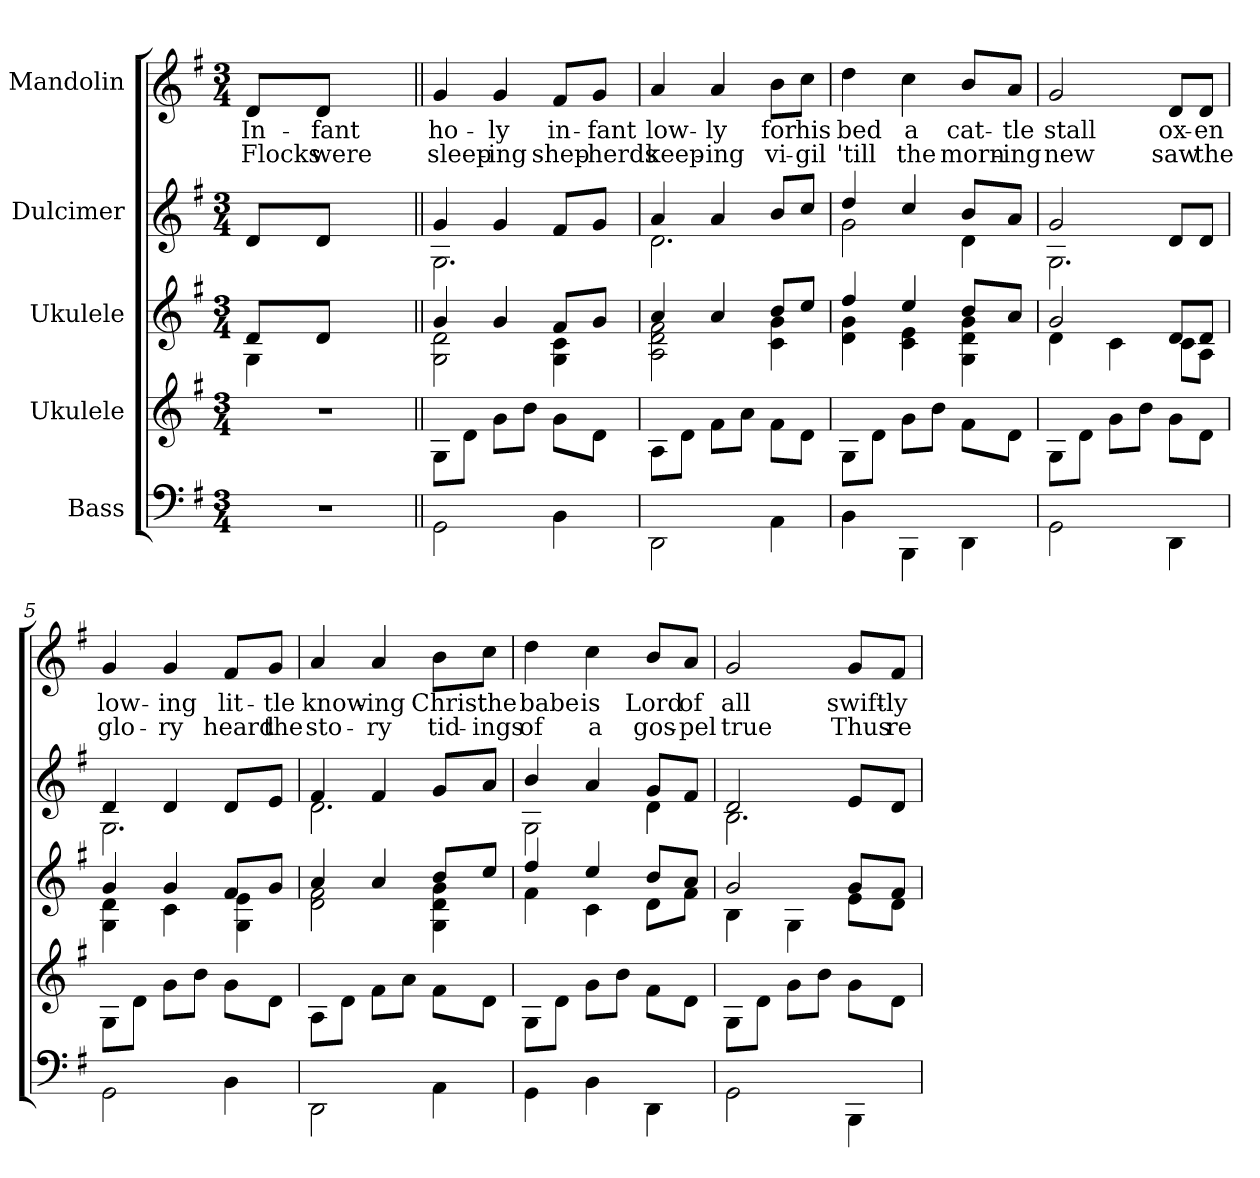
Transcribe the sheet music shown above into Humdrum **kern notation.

**kern	**kern	**kern	**kern	**kern	**text	**text
*part5	*part4	*part3	*part2	*part1	*part1	*part1
*staff5	*staff4	*staff3	*staff2	*staff1	*staff1	*staff1
*I"Bass	*I"Ukulele	*I"Ukulele	*I"Dulcimer	*I"Mandolin	*	*
*stria4	*stria4	*stria4	*	*	*	*
*	*	*	*clefG2	*clefG2	*	*
*k[f#]	*k[f#]	*k[f#]	*k[f#]	*k[f#]	*	*
*G:	*G:	*G:	*G:	*G:	*	*
*M3/4	*M3/4	*M3/4	*M3/4	*M3/4	*	*
=	=	=	=	=	=	=
*	*	*^	*	*	*	*
!	!	!	!	!	!	!LO:LY:b	!LO:LY:b
2.r	2.r	8d/L	4G\	8d/L	8d/L	In-	Flocks
!	!	!	!	!	!	!LO:LY:b	!LO:LY:b
.	.	8d/J	.	8d/J	8d/J	-fant	were
.	.	2ryy	2ryy	2ryy	2ryy	.	.
=1||	=1||	=1||	=1||	=1||	=1||	=1||	=1||
*stria4	*stria4	*stria4	*	*	*	*	*
*	*	*	*	*^	*	*	*
!	!	!	!	!	!	!	!LO:LY:b	!LO:LY:b
2GG\	8G\L	4g/	2G\ 2d\	4g/	2.G\	4g/	ho-	sleep-
.	8d\J	.	.	.	.	.	.	.
!	!	!	!	!	!	!	!LO:LY:b	!LO:LY:b
.	8g\L	4g/	.	4g/	.	4g/	-ly	-ing
.	8b\J	.	.	.	.	.	.	.
!	!	!	!	!	!	!	!LO:LY:b	!LO:LY:b
4BB\	8g\L	8f#/L	4G\ 4c\	8f#/L	.	8f#/L	in-	shep-
!	!	!	!	!	!	!	!LO:LY:b	!LO:LY:b
.	8d\J	8g/J	.	8g/J	.	8g/J	-fant	-herds
=2	=2	=2	=2	=2	=2	=2	=2	=2
!	!	!	!	!	!	!	!LO:LY:b	!LO:LY:b
2DD\	8A\L	4a/	2A\ 2d\ 2f#\	4a/	2.d\	4a/	low-	keep-
.	8d\J	.	.	.	.	.	.	.
!	!	!	!	!	!	!	!LO:LY:b	!LO:LY:b
.	8f#\L	4a/	.	4a/	.	4a/	-ly	-ing
.	8a\J	.	.	.	.	.	.	.
!	!	!	!	!	!	!	!LO:LY:b	!LO:LY:b
4AA\	8f#\L	8b/L	4c\ 4g\	8b/L	.	8b\L	for	vi-
!	!	!	!	!	!	!	!LO:LY:b	!LO:LY:b
.	8d\J	8cc/J	.	8cc/J	.	8cc\J	his	-gil
!!LO:LB:g=z
=3	=3	=3	=3	=3	=3	=3	=3	=3
!	!	!	!	!	!	!	!LO:LY:b	!LO:LY:b
4BB\	8G\L	4dd/	4d\ 4g\	4dd/	2g\	4dd\	bed	'till
.	8d\J	.	.	.	.	.	.	.
!	!	!	!	!	!	!	!LO:LY:b	!LO:LY:b
4BBB\	8g\L	4cc/	4c\ 4e\	4cc/	.	4cc\	a	the
.	8b\J	.	.	.	.	.	.	.
!	!	!	!	!	!	!	!LO:LY:b	!LO:LY:b
4DD\	8f#\L	8b/L	4G\ 4d\ 4g\	8b/L	4d\	8b/L	cat-	morn-
!	!	!	!	!	!	!	!LO:LY:b	!LO:LY:b
.	8d\J	8a/J	.	8a/J	.	8a/J	-tle	-ing
=4	=4	=4	=4	=4	=4	=4	=4	=4
!	!	!	!	!	!	!	!LO:LY:b	!LO:LY:b
2GG\	8G\L	2g/	4d\	2g/	2.G\	2g/	stall	new
.	8d\J	.	.	.	.	.	.	.
.	8g\L	.	4c\	.	.	.	.	.
.	8b\J	.	.	.	.	.	.	.
!	!	!	!	!	!	!	!LO:LY:b	!LO:LY:b
4DD\	8g\L	8d/L	8c\L	8d/L	.	8d/L	ox-	saw
!	!	!	!	!	!	!	!LO:LY:b	!LO:LY:b
.	8d\J	8d/J	8A\J	8d/J	.	8d/J	-en	the
=5	=5	=5	=5	=5	=5	=5	=5	=5
!	!	!	!	!	!	!	!LO:LY:b	!LO:LY:b
2GG\	8G\L	4g/	4G\ 4d\	4d/	2.G\	4g/	low-	glo-
.	8d\J	.	.	.	.	.	.	.
!	!	!	!	!	!	!	!LO:LY:b	!LO:LY:b
.	8g\L	4g/	4c\	4d/	.	4g/	-ing	-ry
.	8b\J	.	.	.	.	.	.	.
!	!	!	!	!	!	!	!LO:LY:b	!LO:LY:b
4BB\	8g\L	8f#/L	4G\ 4e\	8d/L	.	8f#/L	lit-	heard
!	!	!	!	!	!	!	!LO:LY:b	!LO:LY:b
.	8d\J	8g/J	.	8e/J	.	8g/J	-tle	the
=6	=6	=6	=6	=6	=6	=6	=6	=6
!	!	!	!	!	!	!	!LO:LY:b	!LO:LY:b
2DD\	8A\L	4a/	2d\ 2f#\	4f#/	2.d\	4a/	know-	sto-
.	8d\J	.	.	.	.	.	.	.
!	!	!	!	!	!	!	!LO:LY:b	!LO:LY:b
.	8f#\L	4a/	.	4f#/	.	4a/	-ing	-ry
.	8a\J	.	.	.	.	.	.	.
!	!	!	!	!	!	!	!LO:LY:b	!LO:LY:b
4AA\	8f#\L	8b/L	4G\ 4d\ 4g\	8g/L	.	8b\L	Christ	tid-
!	!	!	!	!	!	!	!LO:LY:b	!LO:LY:b
.	8d\J	8cc/J	.	8a/J	.	8cc\J	the	-ings
!!LO:PB:g=z
=7	=7	=7	=7	=7	=7	=7	=7	=7
!	!	!	!	!	!	!	!LO:LY:b	!LO:LY:b
4GG\	8G\L	4dd/	4f#\	4b/	2G\	4dd\	babe	of
.	8d\J	.	.	.	.	.	.	.
!	!	!	!	!	!	!	!LO:LY:b	!LO:LY:b
4BB\	8g\L	4cc/	4c\	4a/	.	4cc\	is	a
.	8b\J	.	.	.	.	.	.	.
!	!	!	!	!	!	!	!LO:LY:b	!LO:LY:b
4DD\	8f#\L	8b/L	8d\L	8g/L	4d\	8b/L	Lord	gos-
!	!	!	!	!	!	!	!LO:LY:b	!LO:LY:b
.	8d\J	8a/J	8f#\J	8f#/J	.	8a/J	of	-pel
=8	=8	=8	=8	=8	=8	=8	=8	=8
!	!	!	!	!	!	!	!LO:LY:b	!LO:LY:b
2GG\	8G\L	2g/	4B\	2d/	2.B\	2g/	all	true
.	8d\J	.	.	.	.	.	.	.
.	8g\L	.	4G\	.	.	.	.	.
.	8b\J	.	.	.	.	.	.	.
!	!	!	!	!	!	!	!LO:LY:b	!LO:LY:b
4BBB\	8g\L	8g/L	8e\L	8e/L	.	8g/L	swift-	Thus
!	!	!	!	!	!	!	!LO:LY:b	!LO:LY:b
.	8d\J	8f#/J	8d\J	8d/J	.	8f#/J	-ly	re-
*	*	*v	*v	*	*	*	*	*
*	*	*	*v	*v	*	*	*
=	=	=	=	=	=	=
*-	*-	*-	*-	*-	*-	*-
